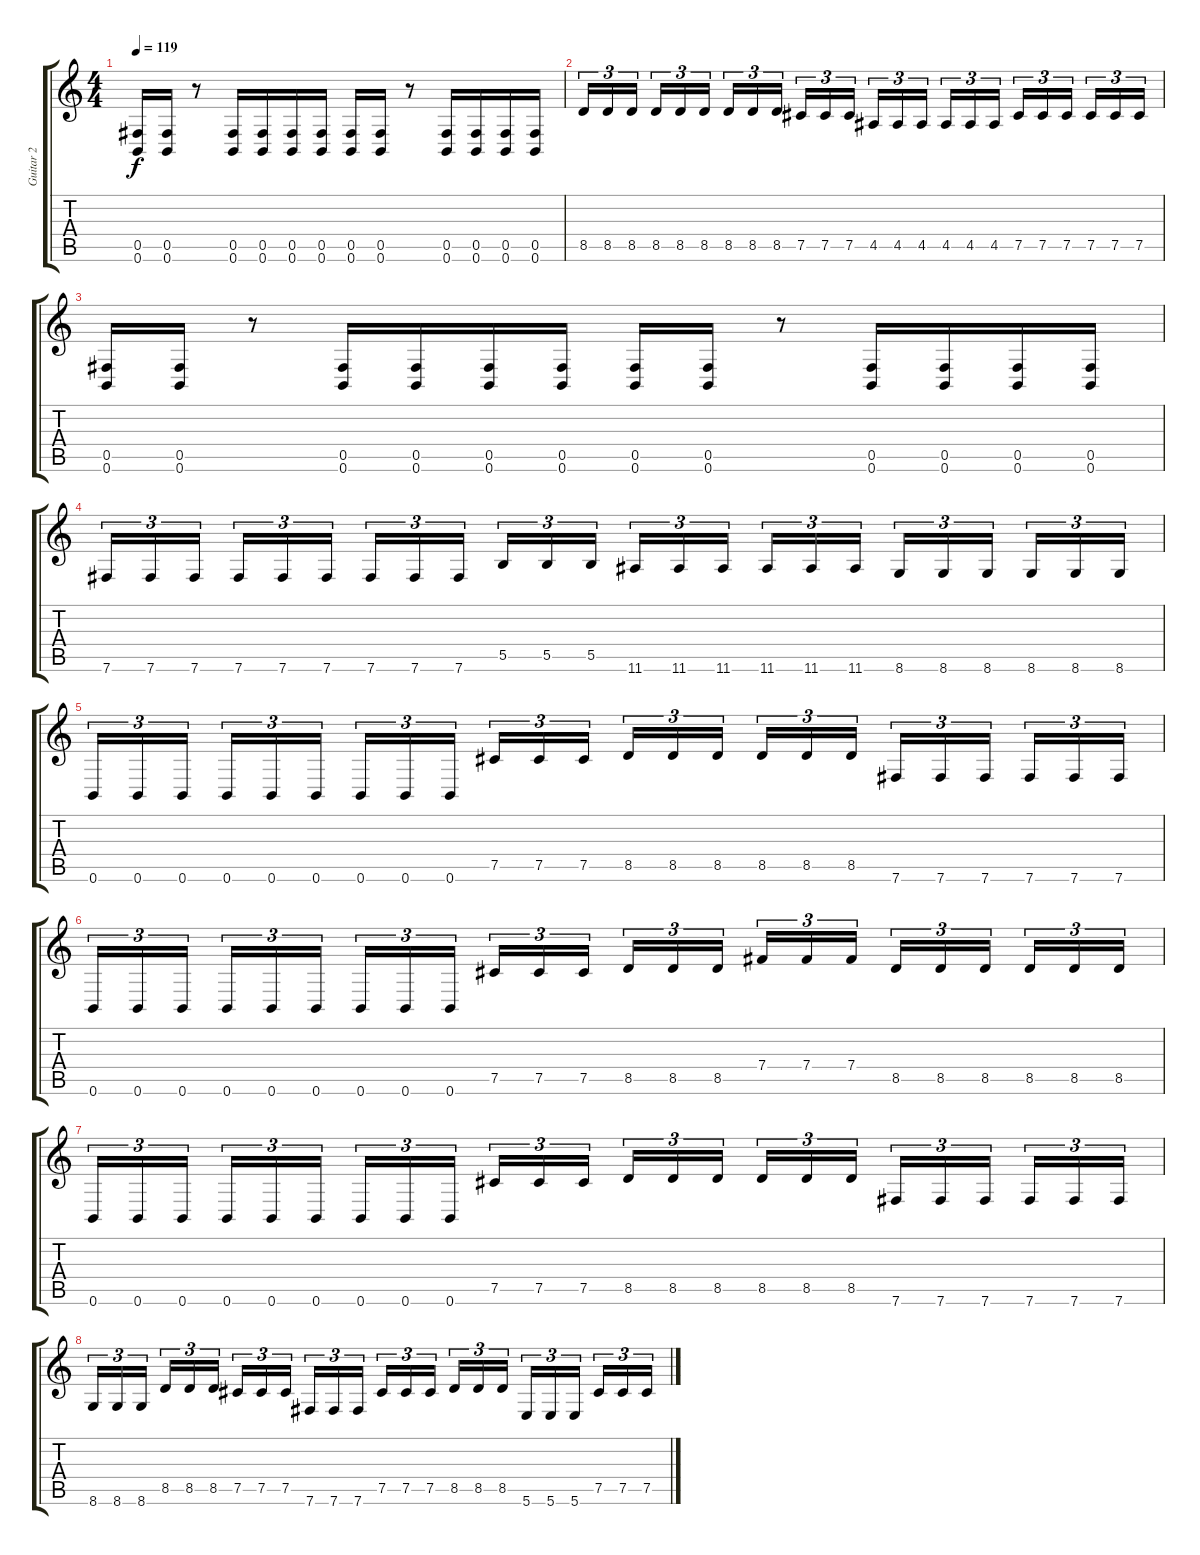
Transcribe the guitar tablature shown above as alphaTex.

\track ("Guitar 2" "Guitar 2") {instrument distortionguitar}
\staff {score tabs}
\tuning (B3 Gb3 E3 B2 Gb2 B1) {hide}
\ts (4 4)
\tempo 119
\clef g2
\ks c
(0.5 0.6).16{dy f} (0.5 0.6).16 r.8 (0.5 0.6).16 (0.5 0.6).16 (0.5 0.6).16 (0.5 0.6).16 (0.5 0.6).16 (0.5 0.6).16 r.8 (0.5 0.6).16 (0.5 0.6).16 (0.5 0.6).16 (0.5 0.6).16 |
8.5.16{tu (3 2)} 8.5.16{tu (3 2)} 8.5.16{tu (3 2)} 8.5.16{tu (3 2)} 8.5.16{tu (3 2)} 8.5.16{tu (3 2)} 8.5.16{tu (3 2)} 8.5.16{tu (3 2)} 8.5.16{tu (3 2)} 7.5.16{tu (3 2)} 7.5.16{tu (3 2)} 7.5.16{tu (3 2)} 4.5.16{tu (3 2)} 4.5.16{tu (3 2)} 4.5.16{tu (3 2)} 4.5.16{tu (3 2)} 4.5.16{tu (3 2)} 4.5.16{tu (3 2)} 7.5.16{tu (3 2)} 7.5.16{tu (3 2)} 7.5.16{tu (3 2)} 7.5.16{tu (3 2)} 7.5.16{tu (3 2)} 7.5.16{tu (3 2)} |
(0.5 0.6).16 (0.5 0.6).16 r.8 (0.5 0.6).16 (0.5 0.6).16 (0.5 0.6).16 (0.5 0.6).16 (0.5 0.6).16 (0.5 0.6).16 r.8 (0.5 0.6).16 (0.5 0.6).16 (0.5 0.6).16 (0.5 0.6).16 |
7.6.16{tu (3 2)} 7.6.16{tu (3 2)} 7.6.16{tu (3 2)} 7.6.16{tu (3 2)} 7.6.16{tu (3 2)} 7.6.16{tu (3 2)} 7.6.16{tu (3 2)} 7.6.16{tu (3 2)} 7.6.16{tu (3 2)} 5.5.16{tu (3 2)} 5.5.16{tu (3 2)} 5.5.16{tu (3 2)} 11.6.16{tu (3 2)} 11.6.16{tu (3 2)} 11.6.16{tu (3 2)} 11.6.16{tu (3 2)} 11.6.16{tu (3 2)} 11.6.16{tu (3 2)} 8.6.16{tu (3 2)} 8.6.16{tu (3 2)} 8.6.16{tu (3 2)} 8.6.16{tu (3 2)} 8.6.16{tu (3 2)} 8.6.16{tu (3 2)} |
0.6.16{tu (3 2)} 0.6.16{tu (3 2)} 0.6.16{tu (3 2)} 0.6.16{tu (3 2)} 0.6.16{tu (3 2)} 0.6.16{tu (3 2)} 0.6.16{tu (3 2)} 0.6.16{tu (3 2)} 0.6.16{tu (3 2)} 7.5.16{tu (3 2)} 7.5.16{tu (3 2)} 7.5.16{tu (3 2)} 8.5.16{tu (3 2)} 8.5.16{tu (3 2)} 8.5.16{tu (3 2)} 8.5.16{tu (3 2)} 8.5.16{tu (3 2)} 8.5.16{tu (3 2)} 7.6.16{tu (3 2)} 7.6.16{tu (3 2)} 7.6.16{tu (3 2)} 7.6.16{tu (3 2)} 7.6.16{tu (3 2)} 7.6.16{tu (3 2)} |
0.6.16{tu (3 2)} 0.6.16{tu (3 2)} 0.6.16{tu (3 2)} 0.6.16{tu (3 2)} 0.6.16{tu (3 2)} 0.6.16{tu (3 2)} 0.6.16{tu (3 2)} 0.6.16{tu (3 2)} 0.6.16{tu (3 2)} 7.5.16{tu (3 2)} 7.5.16{tu (3 2)} 7.5.16{tu (3 2)} 8.5.16{tu (3 2)} 8.5.16{tu (3 2)} 8.5.16{tu (3 2)} 7.4.16{tu (3 2)} 7.4.16{tu (3 2)} 7.4.16{tu (3 2)} 8.5.16{tu (3 2)} 8.5.16{tu (3 2)} 8.5.16{tu (3 2)} 8.5.16{tu (3 2)} 8.5.16{tu (3 2)} 8.5.16{tu (3 2)} |
0.6.16{tu (3 2)} 0.6.16{tu (3 2)} 0.6.16{tu (3 2)} 0.6.16{tu (3 2)} 0.6.16{tu (3 2)} 0.6.16{tu (3 2)} 0.6.16{tu (3 2)} 0.6.16{tu (3 2)} 0.6.16{tu (3 2)} 7.5.16{tu (3 2)} 7.5.16{tu (3 2)} 7.5.16{tu (3 2)} 8.5.16{tu (3 2)} 8.5.16{tu (3 2)} 8.5.16{tu (3 2)} 8.5.16{tu (3 2)} 8.5.16{tu (3 2)} 8.5.16{tu (3 2)} 7.6.16{tu (3 2)} 7.6.16{tu (3 2)} 7.6.16{tu (3 2)} 7.6.16{tu (3 2)} 7.6.16{tu (3 2)} 7.6.16{tu (3 2)} |
8.6.16{tu (3 2)} 8.6.16{tu (3 2)} 8.6.16{tu (3 2)} 8.5.16{tu (3 2)} 8.5.16{tu (3 2)} 8.5.16{tu (3 2)} 7.5.16{tu (3 2)} 7.5.16{tu (3 2)} 7.5.16{tu (3 2)} 7.6.16{tu (3 2)} 7.6.16{tu (3 2)} 7.6.16{tu (3 2)} 7.5.16{tu (3 2)} 7.5.16{tu (3 2)} 7.5.16{tu (3 2)} 8.5.16{tu (3 2)} 8.5.16{tu (3 2)} 8.5.16{tu (3 2)} 5.6.16{tu (3 2)} 5.6.16{tu (3 2)} 5.6.16{tu (3 2)} 7.5.16{tu (3 2)} 7.5.16{tu (3 2)} 7.5.16{tu (3 2)}
